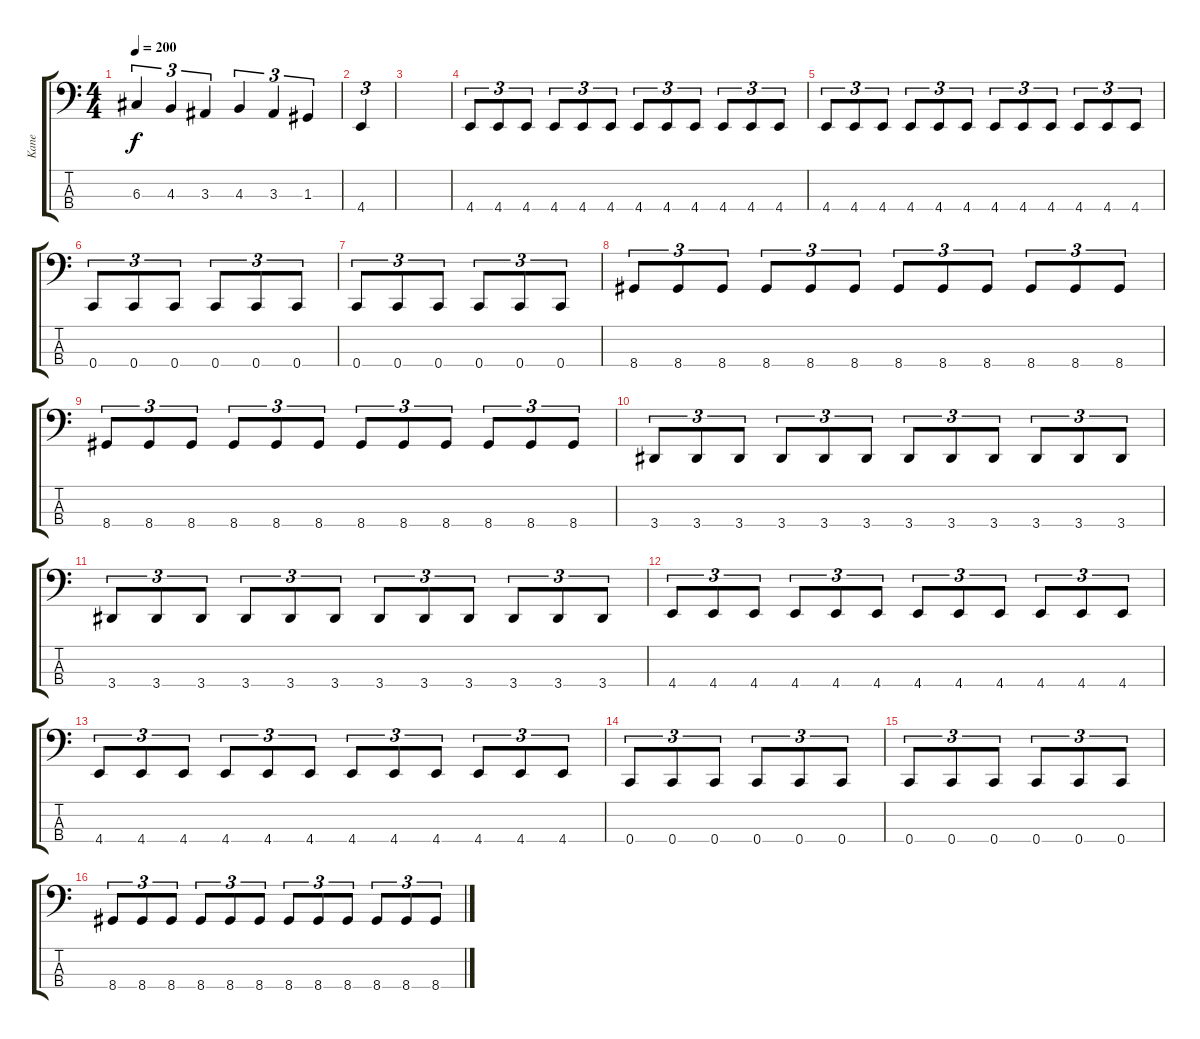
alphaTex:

\track ("Kane" "Kane") {instrument electricbasspick}
\staff {score tabs}
\tuning (F2 C2 G1 C1) {hide}
\ts (4 4)
\tempo 200
\clef f4
\ks c
6.3.4{tu (3 2) dy f} 4.3.4{tu (3 2)} 3.3.4{tu (3 2)} 4.3.4{tu (3 2)} 3.3.4{tu (3 2)} 1.3.4{tu (3 2)} |
4.4.4{tu (3 2)} |
|
4.4.8{tu (3 2)} 4.4.8{tu (3 2)} 4.4.8{tu (3 2)} 4.4.8{tu (3 2)} 4.4.8{tu (3 2)} 4.4.8{tu (3 2)} 4.4.8{tu (3 2)} 4.4.8{tu (3 2)} 4.4.8{tu (3 2)} 4.4.8{tu (3 2)} 4.4.8{tu (3 2)} 4.4.8{tu (3 2)} |
4.4.8{tu (3 2)} 4.4.8{tu (3 2)} 4.4.8{tu (3 2)} 4.4.8{tu (3 2)} 4.4.8{tu (3 2)} 4.4.8{tu (3 2)} 4.4.8{tu (3 2)} 4.4.8{tu (3 2)} 4.4.8{tu (3 2)} 4.4.8{tu (3 2)} 4.4.8{tu (3 2)} 4.4.8{tu (3 2)} |
0.4.8{tu (3 2)} 0.4.8{tu (3 2)} 0.4.8{tu (3 2)} 0.4.8{tu (3 2)} 0.4.8{tu (3 2)} 0.4.8{tu (3 2)} |
0.4.8{tu (3 2)} 0.4.8{tu (3 2)} 0.4.8{tu (3 2)} 0.4.8{tu (3 2)} 0.4.8{tu (3 2)} 0.4.8{tu (3 2)} |
8.4.8{tu (3 2)} 8.4.8{tu (3 2)} 8.4.8{tu (3 2)} 8.4.8{tu (3 2)} 8.4.8{tu (3 2)} 8.4.8{tu (3 2)} 8.4.8{tu (3 2)} 8.4.8{tu (3 2)} 8.4.8{tu (3 2)} 8.4.8{tu (3 2)} 8.4.8{tu (3 2)} 8.4.8{tu (3 2)} |
8.4.8{tu (3 2)} 8.4.8{tu (3 2)} 8.4.8{tu (3 2)} 8.4.8{tu (3 2)} 8.4.8{tu (3 2)} 8.4.8{tu (3 2)} 8.4.8{tu (3 2)} 8.4.8{tu (3 2)} 8.4.8{tu (3 2)} 8.4.8{tu (3 2)} 8.4.8{tu (3 2)} 8.4.8{tu (3 2)} |
3.4.8{tu (3 2)} 3.4.8{tu (3 2)} 3.4.8{tu (3 2)} 3.4.8{tu (3 2)} 3.4.8{tu (3 2)} 3.4.8{tu (3 2)} 3.4.8{tu (3 2)} 3.4.8{tu (3 2)} 3.4.8{tu (3 2)} 3.4.8{tu (3 2)} 3.4.8{tu (3 2)} 3.4.8{tu (3 2)} |
3.4.8{tu (3 2)} 3.4.8{tu (3 2)} 3.4.8{tu (3 2)} 3.4.8{tu (3 2)} 3.4.8{tu (3 2)} 3.4.8{tu (3 2)} 3.4.8{tu (3 2)} 3.4.8{tu (3 2)} 3.4.8{tu (3 2)} 3.4.8{tu (3 2)} 3.4.8{tu (3 2)} 3.4.8{tu (3 2)} |
4.4.8{tu (3 2)} 4.4.8{tu (3 2)} 4.4.8{tu (3 2)} 4.4.8{tu (3 2)} 4.4.8{tu (3 2)} 4.4.8{tu (3 2)} 4.4.8{tu (3 2)} 4.4.8{tu (3 2)} 4.4.8{tu (3 2)} 4.4.8{tu (3 2)} 4.4.8{tu (3 2)} 4.4.8{tu (3 2)} |
4.4.8{tu (3 2)} 4.4.8{tu (3 2)} 4.4.8{tu (3 2)} 4.4.8{tu (3 2)} 4.4.8{tu (3 2)} 4.4.8{tu (3 2)} 4.4.8{tu (3 2)} 4.4.8{tu (3 2)} 4.4.8{tu (3 2)} 4.4.8{tu (3 2)} 4.4.8{tu (3 2)} 4.4.8{tu (3 2)} |
0.4.8{tu (3 2)} 0.4.8{tu (3 2)} 0.4.8{tu (3 2)} 0.4.8{tu (3 2)} 0.4.8{tu (3 2)} 0.4.8{tu (3 2)} |
0.4.8{tu (3 2)} 0.4.8{tu (3 2)} 0.4.8{tu (3 2)} 0.4.8{tu (3 2)} 0.4.8{tu (3 2)} 0.4.8{tu (3 2)} |
8.4.8{tu (3 2)} 8.4.8{tu (3 2)} 8.4.8{tu (3 2)} 8.4.8{tu (3 2)} 8.4.8{tu (3 2)} 8.4.8{tu (3 2)} 8.4.8{tu (3 2)} 8.4.8{tu (3 2)} 8.4.8{tu (3 2)} 8.4.8{tu (3 2)} 8.4.8{tu (3 2)} 8.4.8{tu (3 2)}
